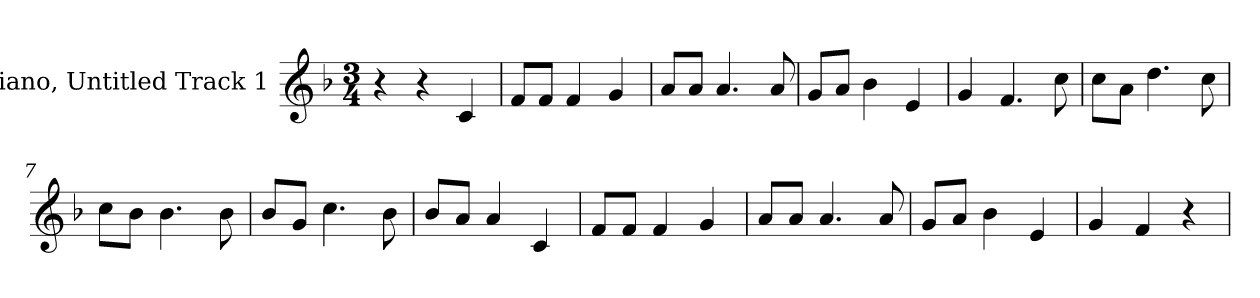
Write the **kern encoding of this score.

**kern
*part1
*staff1
*I"Piano, Untitled Track 1
*I'Pno.
*clefG2
*k[b-]
*M3/4
*MM80
=1
4r
4r
4c/
=2
8f/L
8f/J
4f/
4g/
=3
8a/L
8a/J
4.a/
8a/
=4
8g/L
8a/J
4b-\
4e/
=5
4g/
4.f/
8cc\
=6
8cc\L
8a\J
4.dd\
8cc\
=7
8cc\L
8b-\J
4.b-\
8b-\
=8
8b-/L
8g/J
4.cc\
8b-\
!!LO:LB:g=z
=9
8b-/L
8a/J
4a/
4c/
=10
8f/L
8f/J
4f/
4g/
=11
8a/L
8a/J
4.a/
8a/
=12
8g/L
8a/J
4b-\
4e/
=13
4g/
4f/
4r
=
*-
